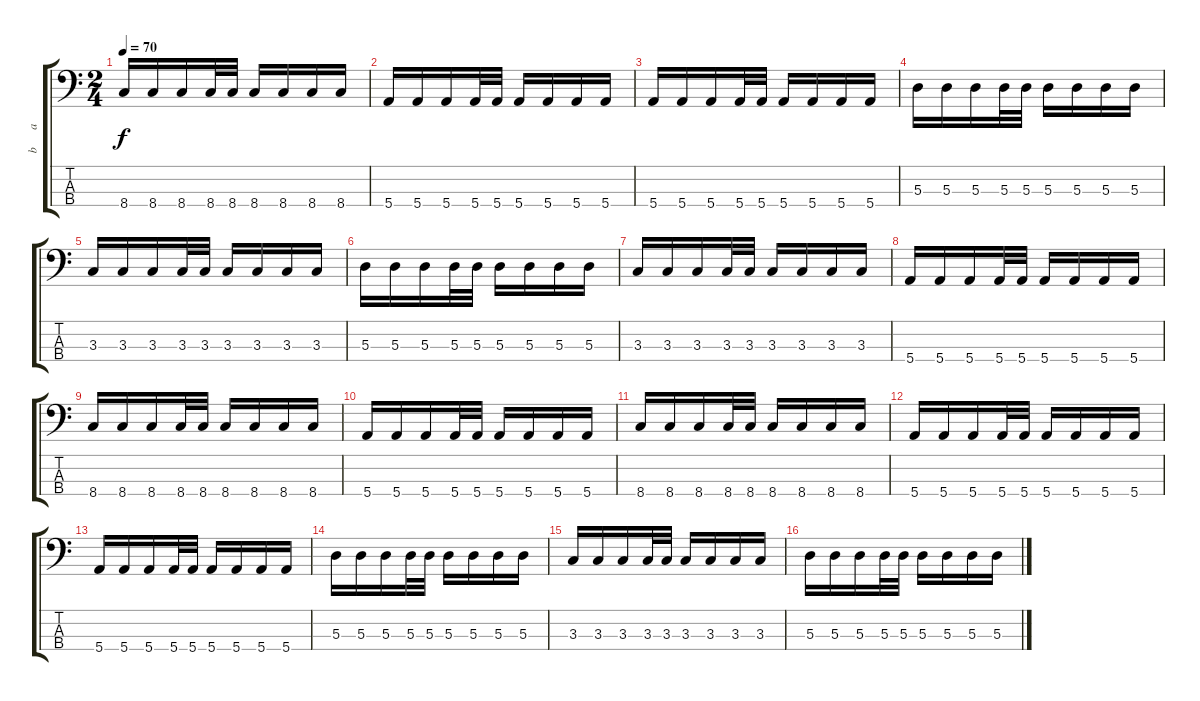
\track ("b      a       s      s" "b      a  ") {instrument electricbassfinger}
\staff {score tabs}
\tuning (G2 D2 A1 E1) {hide}
\ts (2 4)
\tempo 70
\clef f4
\ks c
8.4.16{dy f} 8.4.16 8.4.16 8.4.32 8.4.32 8.4.16 8.4.16 8.4.16 8.4.16 |
5.4.16 5.4.16 5.4.16 5.4.32 5.4.32 5.4.16 5.4.16 5.4.16 5.4.16 |
5.4.16 5.4.16 5.4.16 5.4.32 5.4.32 5.4.16 5.4.16 5.4.16 5.4.16 |
5.3.16 5.3.16 5.3.16 5.3.32 5.3.32 5.3.16 5.3.16 5.3.16 5.3.16 |
3.3.16 3.3.16 3.3.16 3.3.32 3.3.32 3.3.16 3.3.16 3.3.16 3.3.16 |
5.3.16 5.3.16 5.3.16 5.3.32 5.3.32 5.3.16 5.3.16 5.3.16 5.3.16 |
3.3.16 3.3.16 3.3.16 3.3.32 3.3.32 3.3.16 3.3.16 3.3.16 3.3.16 |
5.4.16 5.4.16 5.4.16 5.4.32 5.4.32 5.4.16 5.4.16 5.4.16 5.4.16 |
8.4.16 8.4.16 8.4.16 8.4.32 8.4.32 8.4.16 8.4.16 8.4.16 8.4.16 |
5.4.16 5.4.16 5.4.16 5.4.32 5.4.32 5.4.16 5.4.16 5.4.16 5.4.16 |
8.4.16 8.4.16 8.4.16 8.4.32 8.4.32 8.4.16 8.4.16 8.4.16 8.4.16 |
5.4.16 5.4.16 5.4.16 5.4.32 5.4.32 5.4.16 5.4.16 5.4.16 5.4.16 |
5.4.16 5.4.16 5.4.16 5.4.32 5.4.32 5.4.16 5.4.16 5.4.16 5.4.16 |
5.3.16 5.3.16 5.3.16 5.3.32 5.3.32 5.3.16 5.3.16 5.3.16 5.3.16 |
3.3.16 3.3.16 3.3.16 3.3.32 3.3.32 3.3.16 3.3.16 3.3.16 3.3.16 |
5.3.16 5.3.16 5.3.16 5.3.32 5.3.32 5.3.16 5.3.16 5.3.16 5.3.16
